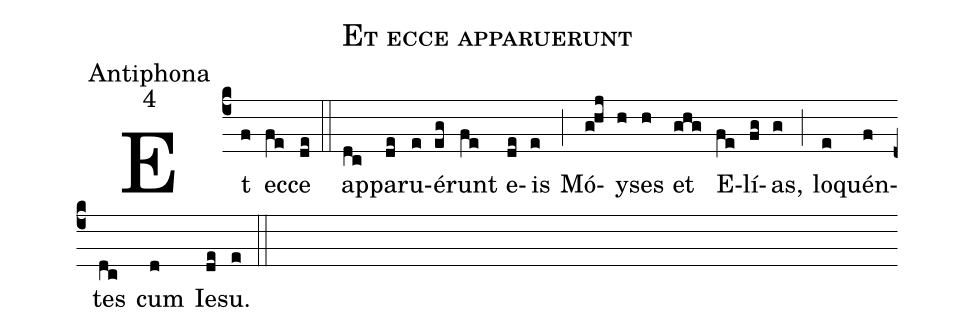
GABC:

name:Et ecce apparuerunt;
office-part:Antiphona;
mode:4;
%%
(c4) Et(f) ec(fe)ce(de) (::)
ap(dc)pa(de)ru(e)é(eg)runt(fe) e(de)is(e) (;) Mó(g!hj)y(h)ses(h) et(ghg) E(fe)lí(fg)as,(g) (;) lo(e)quén(f)tes(dc) cum(d) Ie(de)su.(e) (::)
